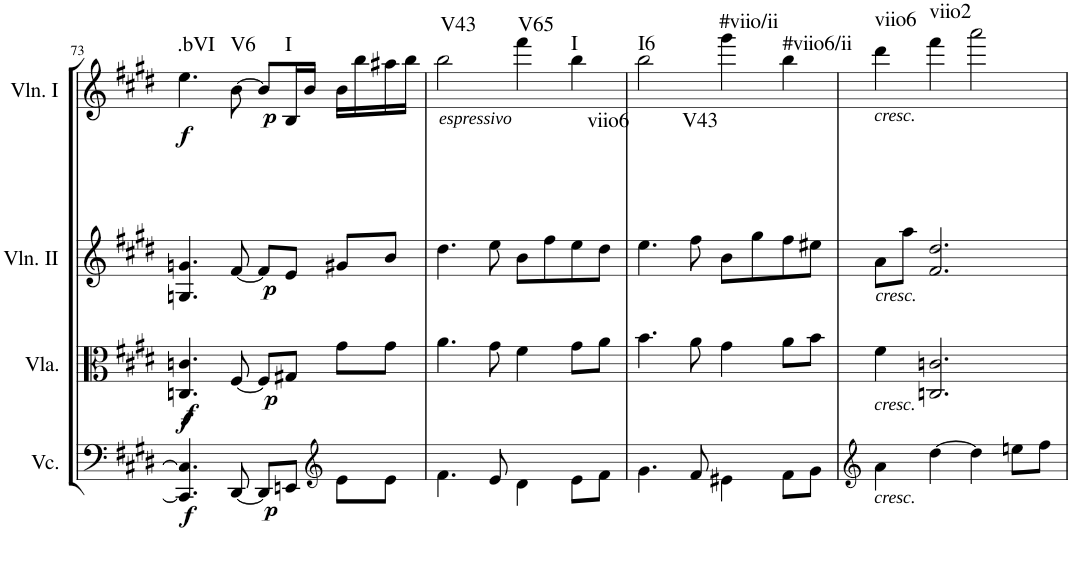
**kern	**dynam	**kern	**dynam	**kern	**dynam	**harte	**kern	**dynam	**harte
*part4	*part4	*part3	*part3	*part2	*part2	*part2	*part1	*part1	*part1
*staff4	*staff4	*staff3	*staff3	*staff2	*staff2	*	*staff1	*staff1	*
*I"Violoncello	*	*I"Viola	*	*I"Violin II	*	*	*I"Violin I	*	*
*I'Vc.	*	*I'Vla.	*	*I'Vln. II	*	*	*I'Vln. I	*	*
!!LO:PB:g=z
*clefF4	*	*clefC3	*	*clefG2	*	*	*clefG2	*	*
*k[f#c#g#d#]	*	*k[f#c#g#d#]	*	*k[f#c#g#d#]	*	*	*k[f#c#g#d#]	*	*
*E:	*	*E:	*	*E:	*	*	*E:	*	*
*M2/2	*	*M2/2	*	*M2/2	*	*	*M2/2	*	*
*met(c|)	*	*met(c|)	*	*met(c|)	*	*	*met(c|)	*	*
=73	=73	=73	=73	=73	=73	=73	=73	=73	=73
!	!LO:DY:b	!	!LO:DY:b	!	!	!	!	!	!
!	!	!	!LO:DY:n=1:b	!	!	!	!	!LO:DY:b	!LO:H:kt=.bVI
4.CC/] 4.C/]	f	4.Cn/ 4.cn/	f f	4.Gn/ 4.gn/	.	.	4.ee\	f	N
!	!	!	!	!	!	!	!	!	!LO:H:kt=V6
[8DD#/	.	[8F#/	.	[8f#/	.	.	[8b\	.	N
!	!LO:DY:b	!	!LO:DY:n=2:b	!	!LO:DY:b	!	!	!LO:DY:b	!
8DD#/L]	p	8F#/L]	p	8f#/L]	p	.	8b/L]	p	.
!	!	!	!	!	!	!	!	!	!LO:H:kt=I
8EEn/J	.	8G#X/J	.	8e/J	.	.	16B/L	.	N
.	.	.	.	.	.	.	16b/JJ	.	.
*clefG2	*	*	*	*	*	*	*	*	*
8e\L	.	8g#\L	.	8g#X/L	.	.	16b\LL	.	.
.	.	.	.	.	.	.	16bb\	.	.
8e\J	.	8g#\J	.	8b/J	.	.	16aa#X\	.	.
.	.	.	.	.	.	.	16bb\JJ	.	.
=74	=74	=74	=74	=74	=74	=74	=74	=74	=74
!	!	!	!	!	!	!	!LO:TX:b:i:t=espressivo	!	!LO:H:kt=V43
4.f#\	.	4.a\	.	4.dd#\	.	.	2bb\	.	N
8e/	.	8g#\	.	8ee\	.	.	.	.	.
!	!	!	!	!	!	!	!	!	!LO:H:kt=V65
4d#\	.	4f#\	.	8b\L	.	.	4fff#\	.	N
.	.	.	.	8ff#\	.	.	.	.	.
!	!	!	!	!	!	!	!	!	!LO:H:kt=I
8e\L	.	8g#\L	.	8ee\	.	.	4bb\	.	N
!	!	!	!	!	!	!LO:H:kt=viio6	!	!	!
8f#\J	.	8a\J	.	8dd#\J	.	N	.	.	.
=75	=75	=75	=75	=75	=75	=75	=75	=75	=75
!	!	!	!	!	!	!	!	!	!LO:H:kt=I6
4.g#\	.	4.b\	.	4.ee\	.	.	2bb\	.	N
!	!	!	!	!	!	!LO:H:kt=V43	!	!	!
8f#/	.	8a\	.	8ff#\	.	N	.	.	.
!	!	!	!	!	!	!	!	!	!LO:H:kt=#viio/ii
4e#X\	.	4g#\	.	8b\L	.	.	4ggg#\	.	N
.	.	.	.	8gg#\	.	.	.	.	.
!	!	!	!	!	!	!	!	!	!LO:H:kt=#viio6/ii
8f#\L	.	8a\L	.	8ff#\	.	.	4bb\	.	N
8g#\J	.	8b\J	.	8ee#X\J	.	.	.	.	.
=76	=76	=76	=76	=76	=76	=76	=76	=76	=76
*clefG2	*	*	*	*	*	*	*	*	*
!	!	!	!	!	!	!	!LO:TX:b:i:t=cresc.	!	!
!	!	!LO:TX:a:i:t=cresc.	!	!	!	!	!	!	!
!LO:TX:b:i:t=cresc.	!	!	!	!	!	!	!	!	!
!LO:TX:a:i:t=cresc.	!	!	!	!	!	!	!	!	!LO:H:kt=viio6
4a\	.	4f#\	.	8a\L	.	.	4ddd#\	.	N
.	.	.	.	8aa\J	.	.	.	.	.
!	!	!	!	!	!	!	!	!	!LO:H:kt=viio2
[4dd#\	.	2.Cn/ 2.cn/	.	2.f#/ 2.dd#/	.	.	4fff#\	.	N
4dd#\]	.	.	.	.	.	.	2aaa\	.	.
8een\L	.	.	.	.	.	.	.	.	.
8ff#\J	.	.	.	.	.	.	.	.	.
=	=	=	=	=	=	=	=	=	=
*-	*-	*-	*-	*-	*-	*-	*-	*-	*-
